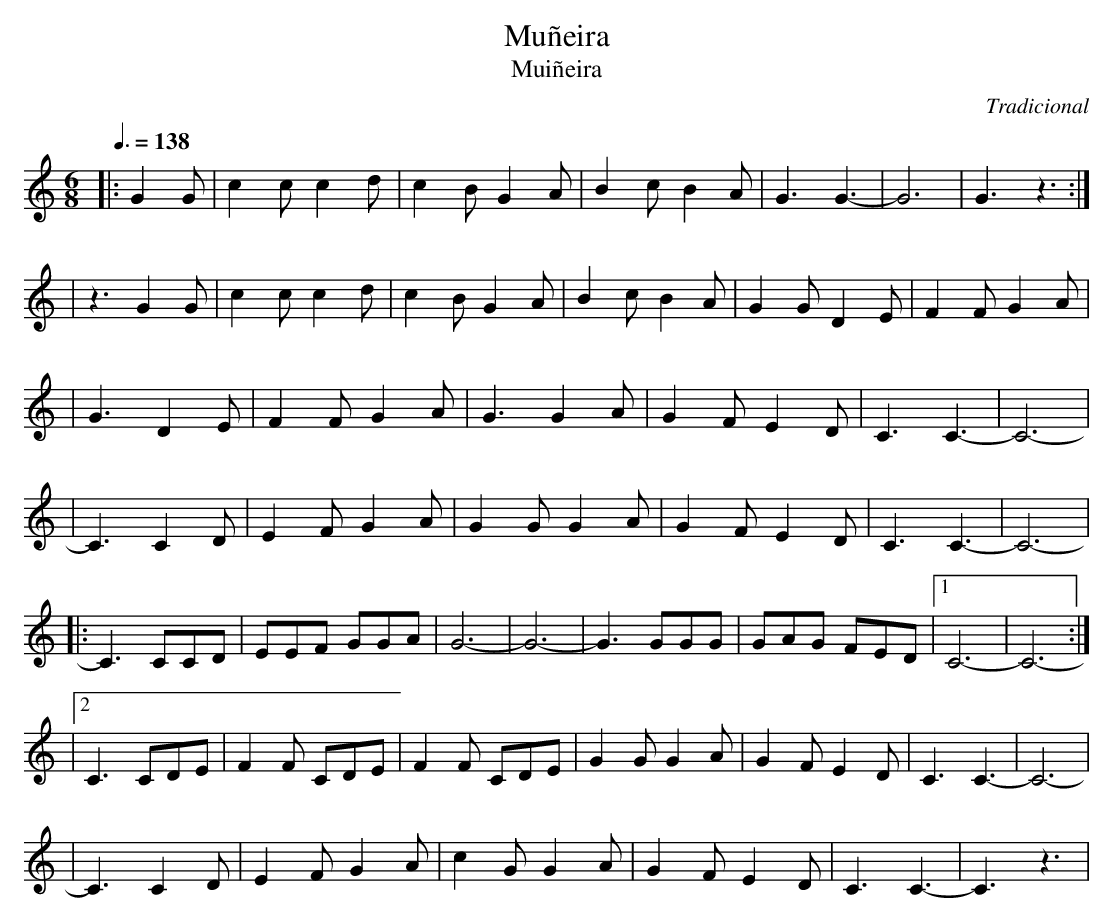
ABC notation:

X:1
T:Muñeira
T:Muiñeira
C:Tradicional
M:6/8
L:1/8
Q:3/8=138
K:C
|: G2 G|c2 c c2 d|c2 B G2 A|B2 c B2 A|G3 G3-|G6|G3 z3 :|
| z3 G2 G|c2 c c2 d|c2 B G2 A|B2 c B2 A|G2 G D2 E|F2 F G2 A|
|G3 D2 E|F2 F G2 A|G3 G2 A|G2 F E2 D|C3 C3-|C6-|
|C3 C2 D|E2 F G2 A|G2 G G2 A|G2 F E2 D|C3 C3-|C6-|
|: C3 CCD|EEF GGA|G6-|G6-|G3 GGG|GAG FED|[1 C6-|C6- :|
|[2 C3 CDE|F2 F CDE|F2 F CDE|G2 G G2 A|G2 F E2 D|C3 C3-|C6-|
|C3 C2 D|E2 F G2 A|c2 G G2 A|G2 F E2 D|C3 C3-|C3 z3|
